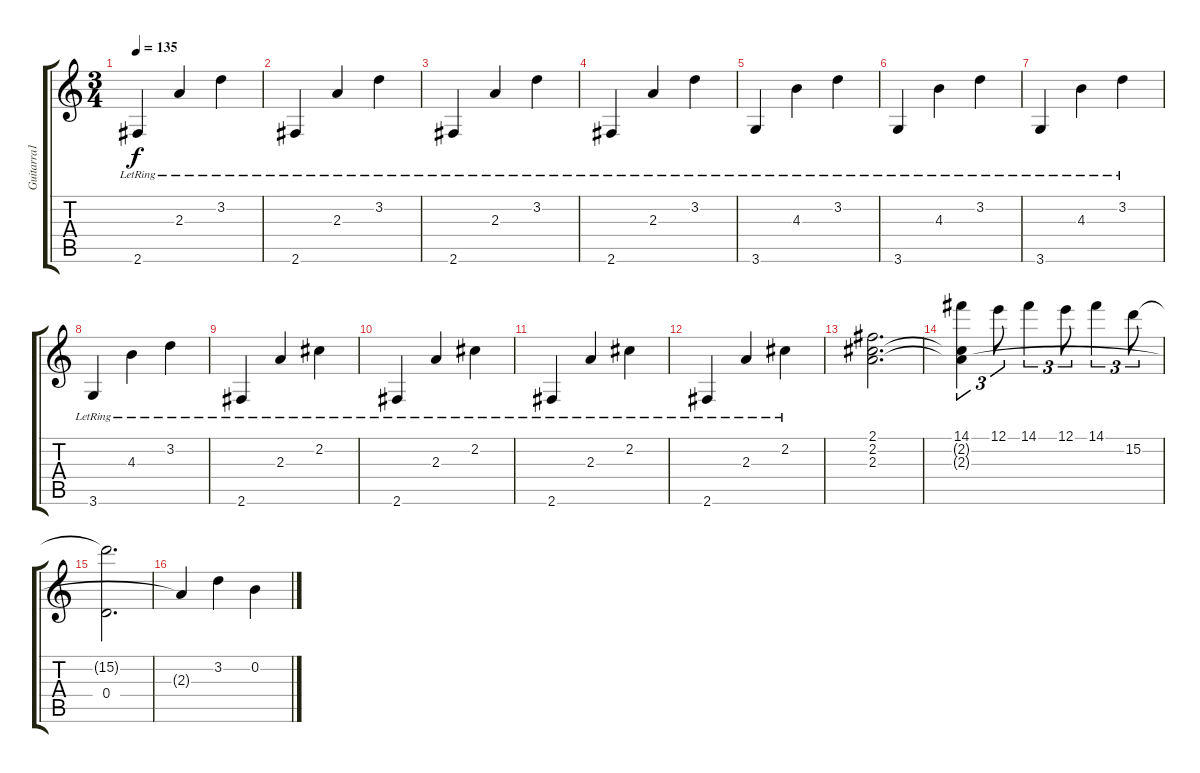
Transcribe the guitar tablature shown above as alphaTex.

\track ("Guitarra1" "Guitarra1") {instrument acousticguitarsteel}
\staff {score tabs}
\tuning (E4 B3 G3 D3 A2 E2) {hide}
\ts (3 4)
\tempo 135
\clef g2
\ks c
2.6{lr}.4{dy f} 2.3{lr}.4 3.2{lr}.4 |
2.6{lr}.4 2.3{lr}.4 3.2{lr}.4 |
2.6{lr}.4 2.3{lr}.4 3.2{lr}.4 |
2.6{lr}.4 2.3{lr}.4 3.2{lr}.4 |
3.6{lr}.4 4.3{lr}.4 3.2{lr}.4 |
3.6{lr}.4 4.3{lr}.4 3.2{lr}.4 |
3.6{lr}.4 4.3{lr}.4 3.2{lr}.4 |
3.6{lr}.4 4.3{lr}.4 3.2{lr}.4 |
2.6{lr}.4 2.3{lr}.4 2.2{lr}.4 |
2.6{lr}.4 2.3{lr}.4 2.2{lr}.4 |
2.6{lr}.4 2.3{lr}.4 2.2{lr}.4 |
2.6{lr}.4 2.3{lr}.4 2.2{lr}.4 |
(2.1 2.2 2.3).2{d} |
(14.1 2.2{t} 2.3{t}).4{tu (3 2)} 12.1.8{tu (3 2)} 14.1.4{tu (3 2)} 12.1.8{tu (3 2)} 14.1.4{tu (3 2)} 15.2.8{tu (3 2)} |
(15.2{t} 0.4).2{d} |
2.3{t}.4 3.2.4 0.2.4
